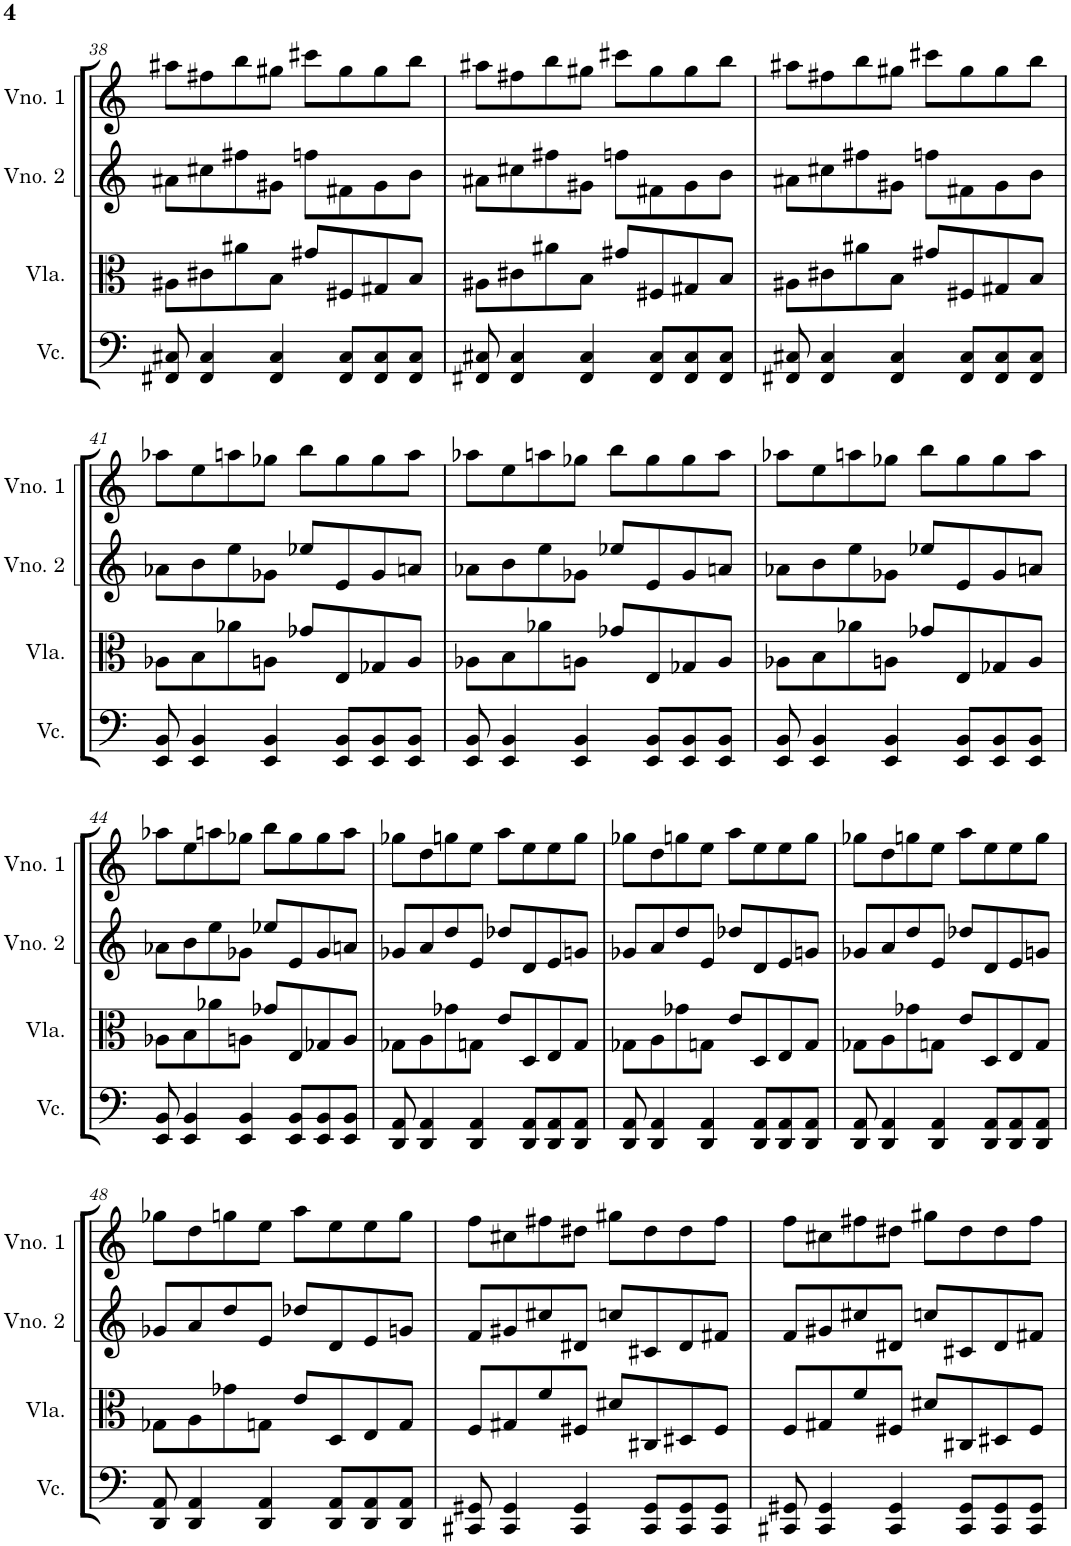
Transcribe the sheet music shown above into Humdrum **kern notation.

**kern	**kern	**kern	**kern
*part4	*part3	*part2	*part1
*staff4	*staff3	*staff2	*staff1
*I"Violoncelo	*I"Viola	*I"Violino 2	*I"Violino 1
*I'Vc.	*I'Vla.	*I'Vno. 2	*I'Vno. 1
!!LO:PB:g=z
*clefF4	*clefC3	*clefG2	*clefG2
*k[]	*k[]	*k[]	*k[]
*M4/4	*M4/4	*M4/4	*M4/4
=38	=38	=38	=38
8FF#X/ 8C#X/	8A#X\L	8a#X\L	8aa#X\L
4FF#/ 4C#/	8c#X\	8cc#X\	8ff#X\
.	8a#X\	8ff#X\	8bb\
4FF#/ 4C#/	8B\J	8g#X\J	8gg#X\J
.	8g#X/L	8ffn\L	8ccc#X\L
8FF#/ 8C#/L	8F#X/	8f#X\	8gg#\
8FF#/ 8C#/	8G#X/	8g#\	8gg#\
8FF#/ 8C#/J	8B/J	8b\J	8bb\J
=39	=39	=39	=39
8FF#X/ 8C#X/	8A#X\L	8a#X\L	8aa#X\L
4FF#/ 4C#/	8c#X\	8cc#X\	8ff#X\
.	8a#X\	8ff#X\	8bb\
4FF#/ 4C#/	8B\J	8g#X\J	8gg#X\J
.	8g#X/L	8ffn\L	8ccc#X\L
8FF#/ 8C#/L	8F#X/	8f#X\	8gg#\
8FF#/ 8C#/	8G#X/	8g#\	8gg#\
8FF#/ 8C#/J	8B/J	8b\J	8bb\J
=40	=40	=40	=40
8FF#X/ 8C#X/	8A#X\L	8a#X\L	8aa#X\L
4FF#/ 4C#/	8c#X\	8cc#X\	8ff#X\
.	8a#X\	8ff#X\	8bb\
4FF#/ 4C#/	8B\J	8g#X\J	8gg#X\J
.	8g#X/L	8ffn\L	8ccc#X\L
8FF#/ 8C#/L	8F#X/	8f#X\	8gg#\
8FF#/ 8C#/	8G#X/	8g#\	8gg#\
8FF#/ 8C#/J	8B/J	8b\J	8bb\J
!!LO:LB:g=z
=41	=41	=41	=41
8EE/ 8BB/	8A-X\L	8a-X\L	8aa-X\L
4EE/ 4BB/	8B\	8b\	8ee\
.	8a-X\	8ee\	8aan\
4EE/ 4BB/	8An\J	8g-X\J	8gg-X\J
.	8g-X/L	8ee-X/L	8bb\L
8EE/ 8BB/L	8E/	8e/	8gg-\
8EE/ 8BB/	8G-X/	8g-/	8gg-\
8EE/ 8BB/J	8A/J	8an/J	8aa\J
=42	=42	=42	=42
8EE/ 8BB/	8A-X\L	8a-X\L	8aa-X\L
4EE/ 4BB/	8B\	8b\	8ee\
.	8a-X\	8ee\	8aan\
4EE/ 4BB/	8An\J	8g-X\J	8gg-X\J
.	8g-X/L	8ee-X/L	8bb\L
8EE/ 8BB/L	8E/	8e/	8gg-\
8EE/ 8BB/	8G-X/	8g-/	8gg-\
8EE/ 8BB/J	8A/J	8an/J	8aa\J
=43	=43	=43	=43
8EE/ 8BB/	8A-X\L	8a-X\L	8aa-X\L
4EE/ 4BB/	8B\	8b\	8ee\
.	8a-X\	8ee\	8aan\
4EE/ 4BB/	8An\J	8g-X\J	8gg-X\J
.	8g-X/L	8ee-X/L	8bb\L
8EE/ 8BB/L	8E/	8e/	8gg-\
8EE/ 8BB/	8G-X/	8g-/	8gg-\
8EE/ 8BB/J	8A/J	8an/J	8aa\J
!!LO:LB:g=z
=44	=44	=44	=44
8EE/ 8BB/	8A-X\L	8a-X\L	8aa-X\L
4EE/ 4BB/	8B\	8b\	8ee\
.	8a-X\	8ee\	8aan\
4EE/ 4BB/	8An\J	8g-X\J	8gg-X\J
.	8g-X/L	8ee-X/L	8bb\L
8EE/ 8BB/L	8E/	8e/	8gg-\
8EE/ 8BB/	8G-X/	8g-/	8gg-\
8EE/ 8BB/J	8A/J	8an/J	8aa\J
=45	=45	=45	=45
8DD/ 8AA/	8G-X\L	8g-X/L	8gg-X\L
4DD/ 4AA/	8A\	8a/	8dd\
.	8g-X\	8dd/	8ggn\
4DD/ 4AA/	8Gn\J	8e/J	8ee\J
.	8e/L	8dd-X/L	8aa\L
8DD/ 8AA/L	8D/	8d/	8ee\
8DD/ 8AA/	8E/	8e/	8ee\
8DD/ 8AA/J	8G/J	8gn/J	8gg\J
=46	=46	=46	=46
8DD/ 8AA/	8G-X\L	8g-X/L	8gg-X\L
4DD/ 4AA/	8A\	8a/	8dd\
.	8g-X\	8dd/	8ggn\
4DD/ 4AA/	8Gn\J	8e/J	8ee\J
.	8e/L	8dd-X/L	8aa\L
8DD/ 8AA/L	8D/	8d/	8ee\
8DD/ 8AA/	8E/	8e/	8ee\
8DD/ 8AA/J	8G/J	8gn/J	8gg\J
=47	=47	=47	=47
8DD/ 8AA/	8G-X\L	8g-X/L	8gg-X\L
4DD/ 4AA/	8A\	8a/	8dd\
.	8g-X\	8dd/	8ggn\
4DD/ 4AA/	8Gn\J	8e/J	8ee\J
.	8e/L	8dd-X/L	8aa\L
8DD/ 8AA/L	8D/	8d/	8ee\
8DD/ 8AA/	8E/	8e/	8ee\
8DD/ 8AA/J	8G/J	8gn/J	8gg\J
!!LO:LB:g=z
=48	=48	=48	=48
8DD/ 8AA/	8G-X\L	8g-X/L	8gg-X\L
4DD/ 4AA/	8A\	8a/	8dd\
.	8g-X\	8dd/	8ggn\
4DD/ 4AA/	8Gn\J	8e/J	8ee\J
.	8e/L	8dd-X/L	8aa\L
8DD/ 8AA/L	8D/	8d/	8ee\
8DD/ 8AA/	8E/	8e/	8ee\
8DD/ 8AA/J	8G/J	8gn/J	8gg\J
=49	=49	=49	=49
8CC#X/ 8GG#X/	8F/L	8f/L	8ff\L
4CC#/ 4GG#/	8G#X/	8g#X/	8cc#X\
.	8f/	8cc#X/	8ff#X\
4CC#/ 4GG#/	8F#X/J	8d#X/J	8dd#X\J
.	8d#X/L	8ccn/L	8gg#X\L
8CC#/ 8GG#/L	8C#X/	8c#X/	8dd#\
8CC#/ 8GG#/	8D#X/	8d#/	8dd#\
8CC#/ 8GG#/J	8F#/J	8f#X/J	8ff#\J
=50	=50	=50	=50
8CC#X/ 8GG#X/	8F/L	8f/L	8ff\L
4CC#/ 4GG#/	8G#X/	8g#X/	8cc#X\
.	8f/	8cc#X/	8ff#X\
4CC#/ 4GG#/	8F#X/J	8d#X/J	8dd#X\J
.	8d#X/L	8ccn/L	8gg#X\L
8CC#/ 8GG#/L	8C#X/	8c#X/	8dd#\
8CC#/ 8GG#/	8D#X/	8d#/	8dd#\
8CC#/ 8GG#/J	8F#/J	8f#X/J	8ff#\J
=	=	=	=
*-	*-	*-	*-
